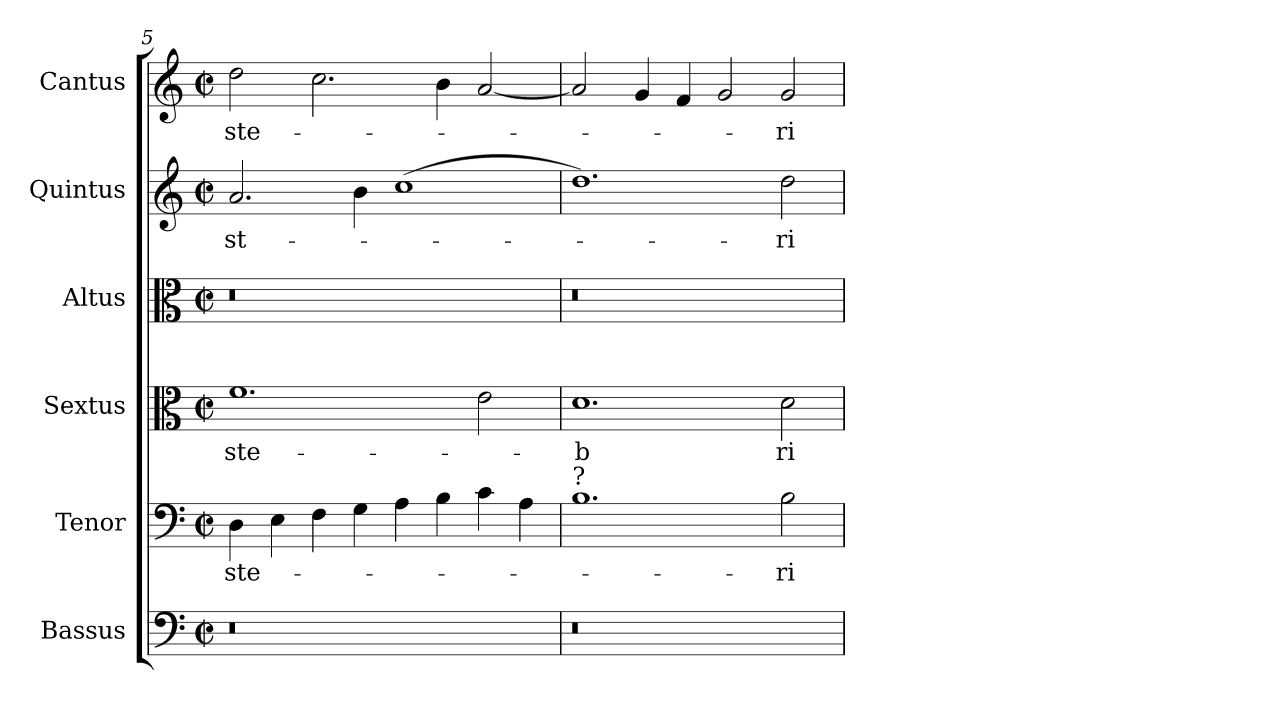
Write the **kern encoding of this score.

**kern	**kern	**text	**kern	**text	**kern	**kern	**text	**kern	**text
*part6	*part5	*part5	*part4	*part4	*part3	*part2	*part2	*part1	*part1
*staff6	*staff5	*staff5	*staff4	*staff4	*staff3	*staff2	*staff2	*staff1	*staff1
*I"Bassus	*I"Tenor	*	*I"Sextus	*	*I"Altus	*I"Quintus	*	*I"Cantus	*
*I'Bassus	*I'Tenor	*	*I'Sextus	*	*I'Altus	*I'Quintus	*	*I'Cantus	*
*clefF4	*clefF4	*	*clefC3	*	*clefC3	*clefG2	*	*clefG2	*
*M2/2	*M2/2	*	*M2/2	*	*M2/2	*M2/2	*	*M2/2	*
*met(c|)	*met(c|)	*	*met(c|)	*	*met(c|)	*met(c|)	*	*met(c|)	*
=5	=5	=5	=5	=5	=5	=5	=5	=5	=5
!	!	!LO:LY:b:cj	!	!LO:LY:b:cj	!	!	!LO:LY:b:cj	!	!LO:LY:b:cj
0r	4D\	-ste-	1.f	-ste-	0r	2.a/	-st-	2dd\	-ste-
.	4E\	.	.	.	.	.	.	.	.
.	4F\	.	.	.	.	.	.	2.cc\	.
.	4G\	.	.	.	.	4b\	.	.	.
.	4A\	.	.	.	.	(<1cc	.	.	.
.	4B\	.	.	.	.	.	.	4b\	.
.	4c\	.	2e\	.	.	.	.	[>2a/	.
.	4A\	.	.	.	.	.	.	.	.
!!LO:LB:g=z
=6	=6	=6	=6	=6	=6	=6	=6	=6	=6
!	!LO:TX:a:t=?	!	!	!	!	!	!	!	!
!	!	!	!	!LO:LY:b:rj	!	!	!	!	!
0r	1.B	.	1.d	-b	0r	1.dd)	.	2a/]	.
.	.	.	.	.	.	.	.	4g/	.
.	.	.	.	.	.	.	.	4f/	.
.	.	.	.	.	.	.	.	2g/	.
!	!	!LO:LY:b:cj	!	!LO:LY:b:cj	!	!	!LO:LY:b:cj	!	!LO:LY:b:cj
.	2B\	-ri-	2d\	ri-	.	2dd\	-ri-	2g/	-ri-
=	=	=	=	=	=	=	=	=	=
*-	*-	*-	*-	*-	*-	*-	*-	*-	*-
